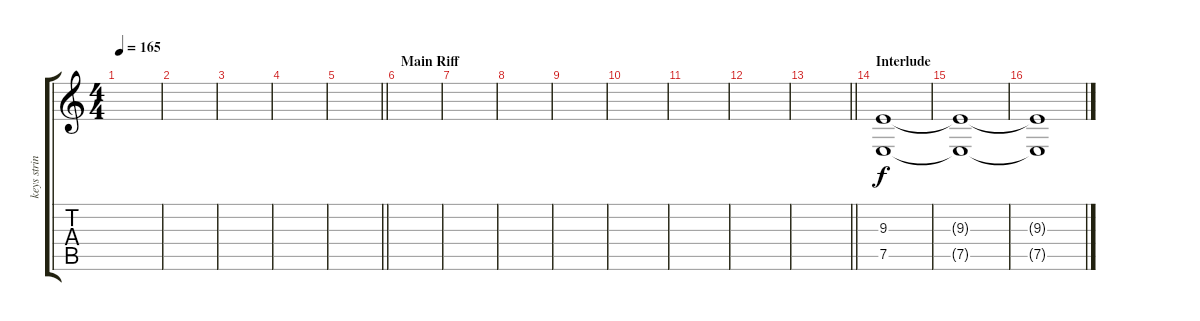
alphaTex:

\track ("keys string" "keys strin") {instrument choiraahs}
\staff {score tabs}
\tuning (E4 B3 G3 D3 A2 E2) {hide}
\ts (4 4)
\tempo 165
\clef g2
\ks c
|
|
|
|
\barLineRight lightlight
|
\section ("" "Main Riff")
|
|
|
|
|
|
|
\barLineRight lightlight
|
\section ("" "Interlude")
(9.3 7.5).1 |
(9.3{t} 7.5{t}).1 |
(9.3{t} 7.5{t}).1
